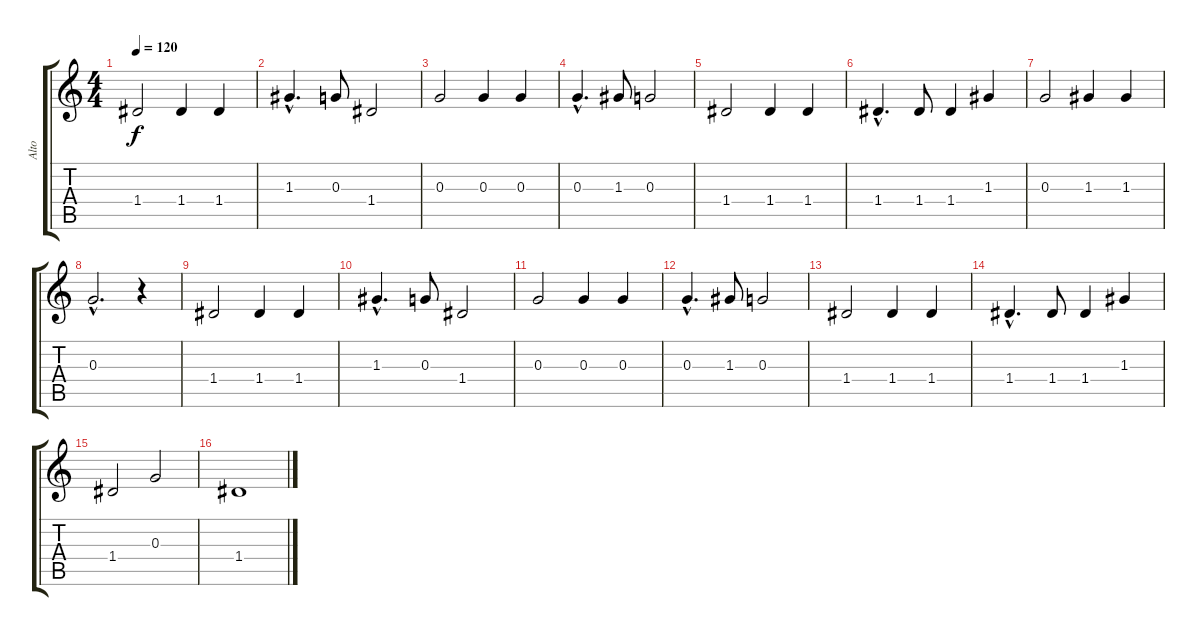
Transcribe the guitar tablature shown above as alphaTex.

\track ("Alto" "Alto") {instrument distortionguitar}
\staff {score tabs}
\tuning (E4 B3 G3 D3 A2 E2) {hide}
\ts (4 4)
\tempo 120
\clef g2
\ks c
1.4.2{dy f} 1.4.4 1.4.4 |
1.3{hac}.4{d} 0.3.8 1.4.2 |
0.3.2 0.3.4 0.3.4 |
0.3{hac}.4{d} 1.3.8 0.3.2 |
1.4.2 1.4.4 1.4.4 |
1.4{hac}.4{d} 1.4.8 1.4.4 1.3.4 |
0.3.2 1.3.4 1.3.4 |
0.3{hac}.2{d} r.4 |
1.4.2 1.4.4 1.4.4 |
1.3{hac}.4{d} 0.3.8 1.4.2 |
0.3.2 0.3.4 0.3.4 |
0.3{hac}.4{d} 1.3.8 0.3.2 |
1.4.2 1.4.4 1.4.4 |
1.4{hac}.4{d} 1.4.8 1.4.4 1.3.4 |
1.4.2 0.3.2 |
1.4.1
